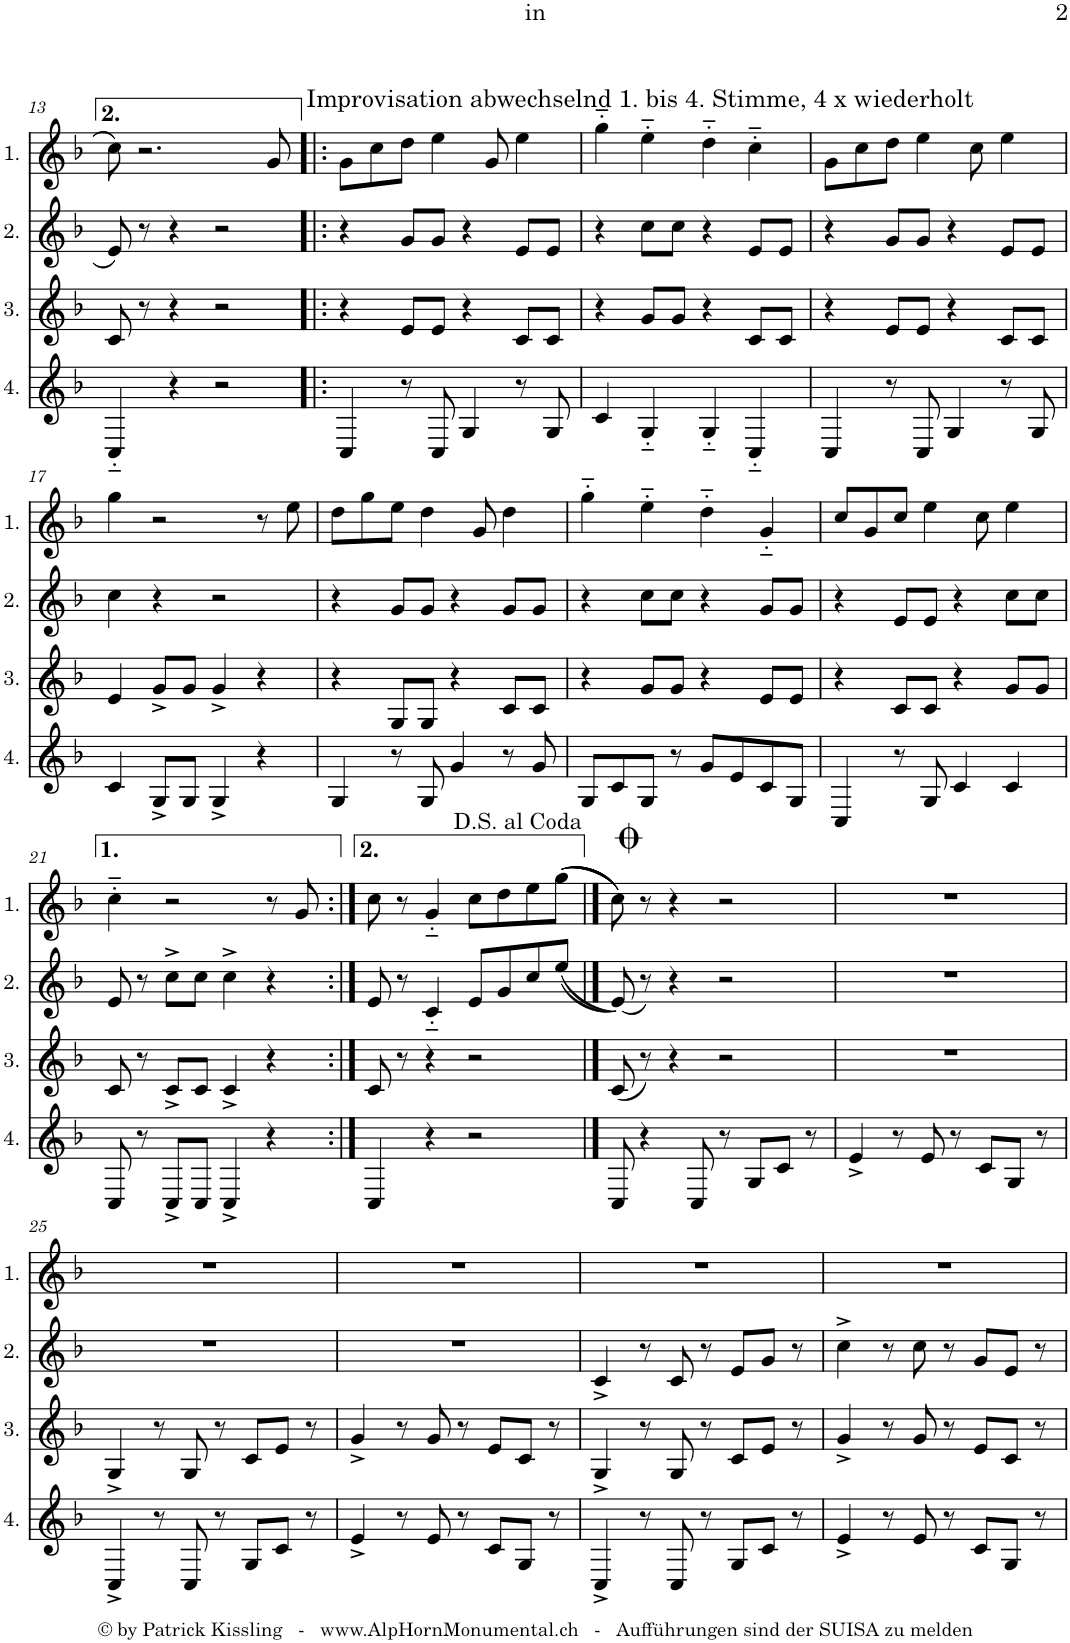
**kern	**kern	**kern	**kern
*part4	*part3	*part2	*part1
*staff4	*staff3	*staff2	*staff1
*I"4.	*I"3.	*I"2.	*I"1.
!!LO:PB:g=z
*clefG2	*clefG2	*clefG2	*clefG2
*Trd4c7	*Trd4c7	*Trd4c7	*Trd4c7
*k[b-]	*k[b-]	*k[b-]	*k[b-]
*M4/4	*M4/4	*M4/4	*M4/4
=13	=13	=13	=13
4C'~/	8c/	8e/	8cc\
.	8r	8r	2.r
4r	4r	4r	.
2r	2r	2r	.
.	.	.	8g/
=14!|:	=14!|:	=14!|:	=14!|:
!	!	!	!LO:TX:a:t=Improvisation abwechselnd 1. bis 4. Stimme, 4 x wiederholt
4C/	4r	4r	8g\L
.	.	.	8cc\
8r	8e/L	8g/L	8dd\J
8C/	8e/J	8g/J	4ee\
4G/	4r	4r	.
.	.	.	8g/
8r	8c/L	8e/L	4ee\
8G/	8c/J	8e/J	.
=15	=15	=15	=15
4c/	4r	4r	4gg'~\
4G'~/	8g/L	8cc\L	4ee'~\
.	8g/J	8cc\J	.
4G'~/	4r	4r	4dd'~\
4C'~/	8c/L	8e/L	4cc'~\
.	8c/J	8e/J	.
=16	=16	=16	=16
4C/	4r	4r	8g\L
.	.	.	8cc\
8r	8e/L	8g/L	8dd\J
8C/	8e/J	8g/J	4ee\
4G/	4r	4r	.
.	.	.	8cc\
8r	8c/L	8e/L	4ee\
8G/	8c/J	8e/J	.
!!LO:LB:g=z
=17	=17	=17	=17
4c/	4e/	4cc\	4gg\
8G^/L	8g^/L	4r	2r
8G/J	8g/J	.	.
4G^/	4g^/	2r	.
4r	4r	.	8r
.	.	.	8ee\
=18	=18	=18	=18
4G/	4r	4r	8dd\L
.	.	.	8gg\
8r	8G/L	8g/L	8ee\J
8G/	8G/J	8g/J	4dd\
4g/	4r	4r	.
.	.	.	8g/
8r	8c/L	8g/L	4dd\
8g/	8c/J	8g/J	.
=19	=19	=19	=19
8G/L	4r	4r	4gg'~\
8c/	.	.	.
8G/J	8g/L	8cc\L	4ee'~\
8r	8g/J	8cc\J	.
8g/L	4r	4r	4dd'~\
8e/	.	.	.
8c/	8e/L	8g/L	4g'~/
8G/J	8e/J	8g/J	.
=20	=20	=20	=20
4C/	4r	4r	8cc/L
.	.	.	8g/
8r	8c/L	8e/L	8cc/J
8G/	8c/J	8e/J	4ee\
4c/	4r	4r	.
.	.	.	8cc\
4c/	8g/L	8cc\L	4ee\
.	8g/J	8cc\J	.
!!LO:LB:g=z
=21	=21	=21	=21
8C/	8c/	8e/	4cc'~\
8r	8r	8r	.
8C^/L	8c^/L	8cc^\L	2r
8C/J	8c/J	8cc\J	.
4C^/	4c^/	4cc^\	.
4r	4r	4r	8r
.	.	.	8g/
=22:|!	=22:|!	=22:|!	=22:|!
4C/	8c/	8e/	8cc\
.	8r	8r	8r
4r	4r	4c'~/	4g'~/
2r	2r	8e/L	8cc\L
.	.	8g/	8dd\
.	.	8cc/	8ee\
.	.	((8ee/J	(((8gg\J
==23	==23	==23	==23
8C/	(8c/	(8e/))	8cc\)))
4r	8r)	8r)	8r
.	4r	4r	4r
8C/	.	.	.
8r	2r	2r	2r
8G/L	.	.	.
8c/J	.	.	.
8r	.	.	.
=24	=24	=24	=24
4e^/	1r	1r	1r
8r	.	.	.
8e/	.	.	.
8r	.	.	.
8c/L	.	.	.
8G/J	.	.	.
8r	.	.	.
!!LO:LB:g=z
=25	=25	=25	=25
4C^/	4G^/	1r	1r
8r	8r	.	.
8C/	8G/	.	.
8r	8r	.	.
8G/L	8c/L	.	.
8c/J	8e/J	.	.
8r	8r	.	.
=26	=26	=26	=26
4e^/	4g^/	1r	1r
8r	8r	.	.
8e/	8g/	.	.
8r	8r	.	.
8c/L	8e/L	.	.
8G/J	8c/J	.	.
8r	8r	.	.
=27	=27	=27	=27
4C^/	4G^/	4c^/	1r
8r	8r	8r	.
8C/	8G/	8c/	.
8r	8r	8r	.
8G/L	8c/L	8e/L	.
8c/J	8e/J	8g/J	.
8r	8r	8r	.
=28	=28	=28	=28
4e^/	4g^/	4cc^\	1r
8r	8r	8r	.
8e/	8g/	8cc\	.
8r	8r	8r	.
8c/L	8e/L	8g/L	.
8G/J	8c/J	8e/J	.
8r	8r	8r	.
=	=	=	=
*-	*-	*-	*-
